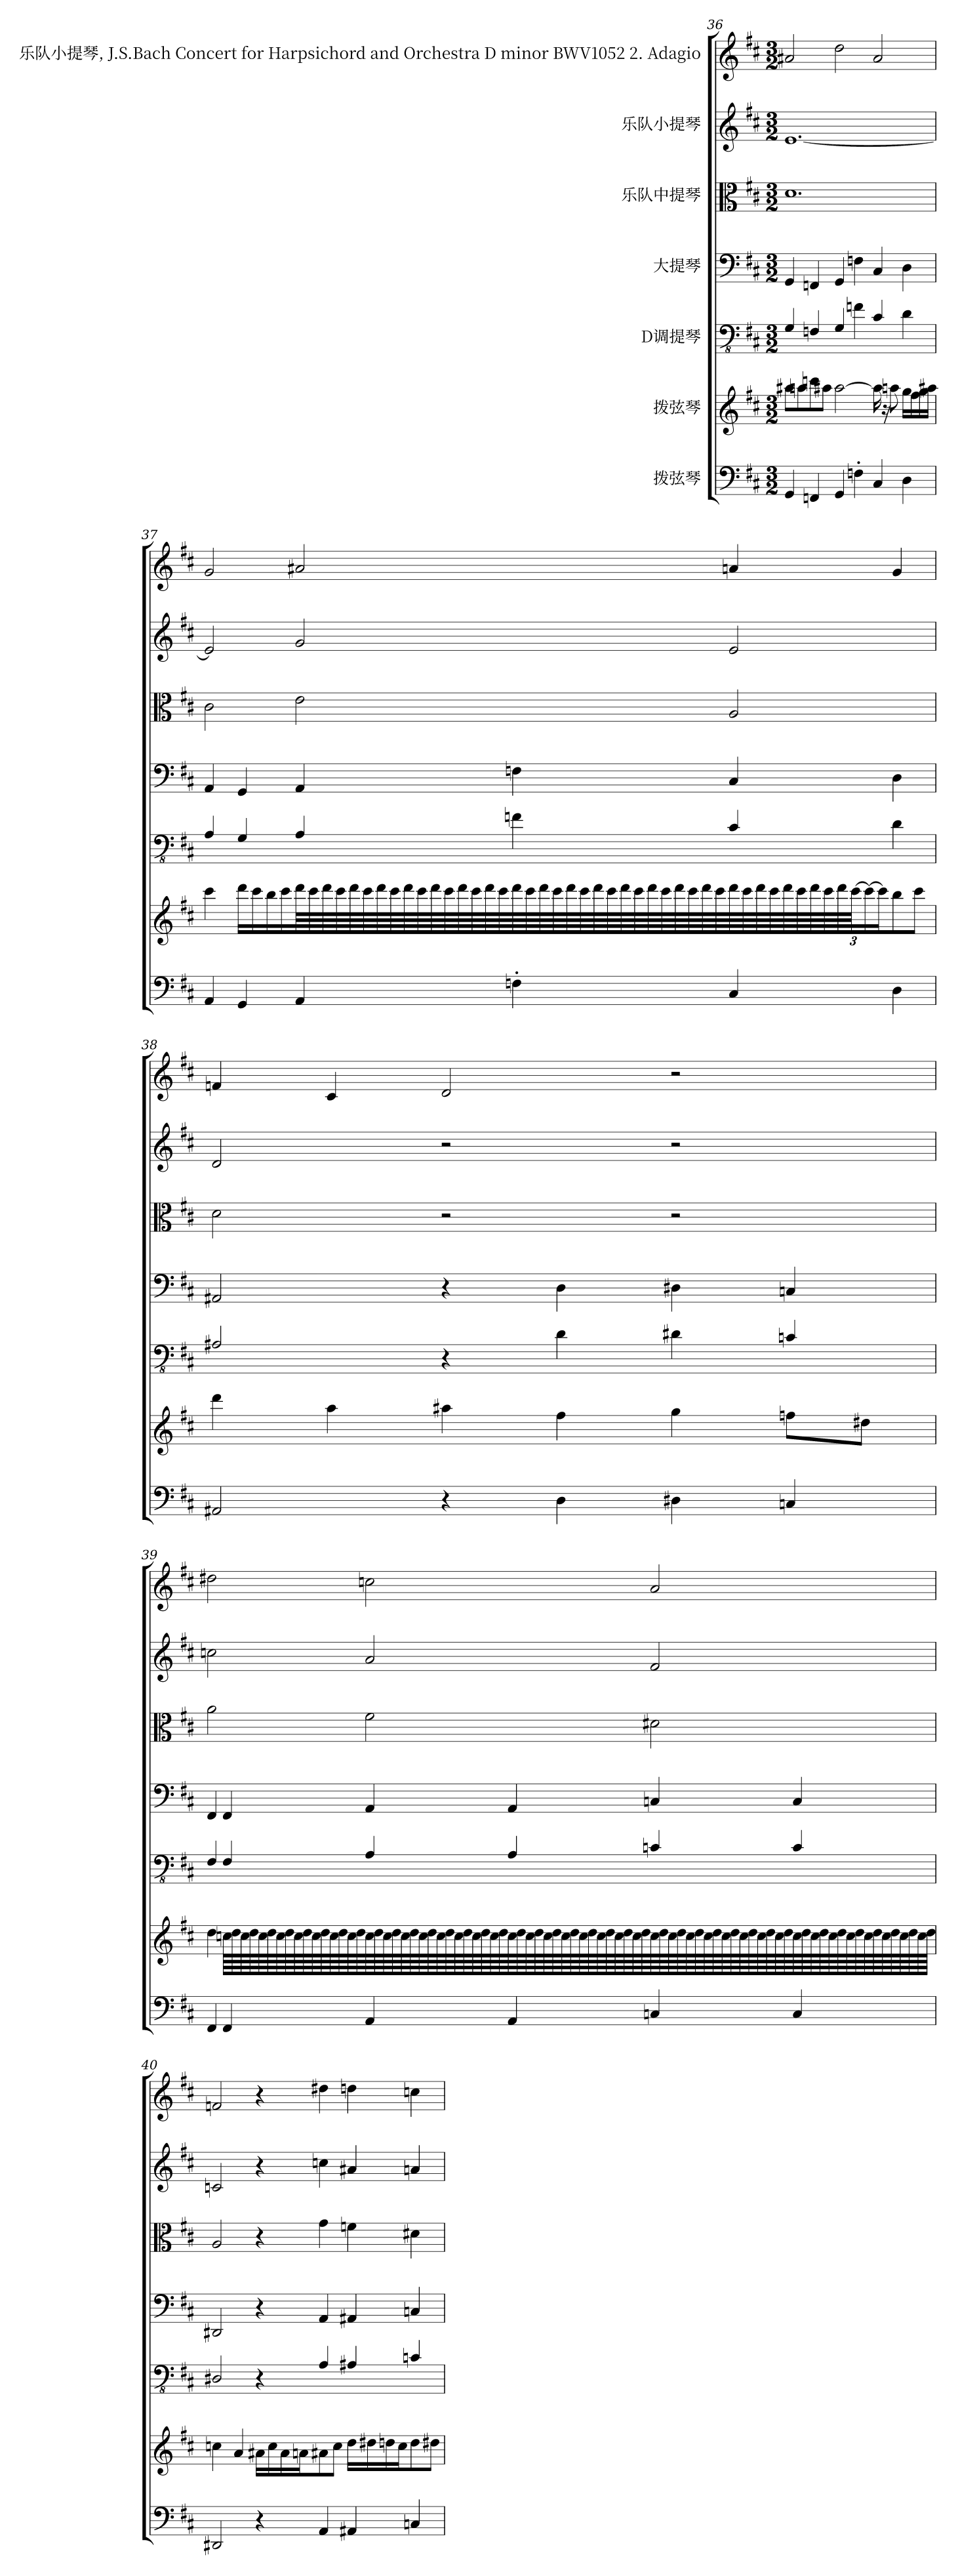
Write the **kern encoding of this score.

**kern	**kern	**kern	**kern	**kern	**kern	**kern
*part7	*part6	*part5	*part4	*part3	*part2	*part1
*staff7	*staff6	*staff5	*staff4	*staff3	*staff2	*staff1
*I"拨弦琴	*I"拨弦琴	*I"D调提琴	*I"大提琴	*I"乐队中提琴	*I"乐队小提琴	*I"乐队小提琴, J.S.Bach Concert for Harpsichord and Orchestra D minor BWV1052 2. Adagio
!!LO:PB:g=z
*clefF4	*clefG2	*clefFv4	*clefF4	*clefC3	*clefG2	*clefG2
*	*	*ITrd7c12	*	*	*	*
*k[f#c#]	*k[f#c#]	*k[f#c#]	*k[f#c#]	*k[f#c#]	*k[f#c#]	*k[f#c#]
*M3/2	*M3/2	*M3/2	*M3/2	*M3/2	*M3/2	*M3/2
=36	=36	=36	=36	=36	=36	=36
4GG/	8aa#X\L	4GGG/	4GG/	1.d	[1.e	2a#X/
.	8aan\	.	.	.	.	.
4FFn/	8cccn\	4FFFn/	4FFn/	.	.	.
.	8aa#X\J	.	.	.	.	.
4GG/	[2aa#\	4GGG/	4GG/	.	.	2dd\
4Fn'\	.	4FFn\	4Fn\	.	.	.
4C#/	16aa#\]	4CC#/	4C#/	.	.	2a#/
.	16r	.	.	.	.	.
.	8aan\	.	.	.	.	.
4D\	16gg\LL	4DD\	4D\	.	.	.
.	16ff#\	.	.	.	.	.
.	16gg\	.	.	.	.	.
.	16aa#X\JJ	.	.	.	.	.
!!LO:PB:g=z
=37	=37	=37	=37	=37	=37	=37
4AA/	4ccc#\	4AAA/	4AA/	2c#\	2e/]	2g/
4GG/	16ddd\LL	4GGG/	4GG/	.	.	.
.	16ccc#\	.	.	.	.	.
.	16bb\	.	.	.	.	.
.	16ccc#\	.	.	.	.	.
4AA/	64ddd\LL	4AAA/	4AA/	2e\	2g/	2a#X/
.	64ccc#\	.	.	.	.	.
.	64ddd\	.	.	.	.	.
.	64ccc#\	.	.	.	.	.
.	64ddd\	.	.	.	.	.
.	64ccc#\	.	.	.	.	.
.	64ddd\	.	.	.	.	.
.	64ccc#\	.	.	.	.	.
.	64ddd\	.	.	.	.	.
.	64ccc#\	.	.	.	.	.
.	64ddd\	.	.	.	.	.
.	64ccc#\	.	.	.	.	.
.	64ddd\	.	.	.	.	.
.	64ccc#\	.	.	.	.	.
.	64ddd\	.	.	.	.	.
.	64ccc#\	.	.	.	.	.
4Fn'\	64ddd\	4FFn\	4Fn\	.	.	.
.	64ccc#\	.	.	.	.	.
.	64ddd\	.	.	.	.	.
.	64ccc#\	.	.	.	.	.
.	64ddd\	.	.	.	.	.
.	64ccc#\	.	.	.	.	.
.	64ddd\	.	.	.	.	.
.	64ccc#\	.	.	.	.	.
.	64ddd\	.	.	.	.	.
.	64ccc#\	.	.	.	.	.
.	64ddd\	.	.	.	.	.
.	64ccc#\	.	.	.	.	.
.	64ddd\	.	.	.	.	.
.	64ccc#\	.	.	.	.	.
.	64ddd\	.	.	.	.	.
.	64ccc#\	.	.	.	.	.
4C#/	64ddd\	4CC#/	4C#/	2A/	2e/	4an/
.	64ccc#\	.	.	.	.	.
.	64ddd\	.	.	.	.	.
.	64ccc#\	.	.	.	.	.
.	64ddd\	.	.	.	.	.
.	64ccc#\	.	.	.	.	.
.	64ddd\	.	.	.	.	.
.	64ccc#\	.	.	.	.	.
*	*Xbrackettup	*	*	*	*	*
.	96ddd\	.	.	.	.	.
.	[96ccc#\JJ	.	.	.	.	.
.	24ccc#\_	.	.	.	.	.
.	16ccc#\J]	.	.	.	.	.
4D\	8bb\	4DD\	4D\	.	.	4g/
.	8ccc#\J	.	.	.	.	.
!!LO:PB:g=z
=38	=38	=38	=38	=38	=38	=38
2AA#X/	4ddd\	2AAA#X/	2AA#X/	2d\	2d/	4fn/
.	4aa\	.	.	.	.	4c#/
4r	4aa#X\	4r	4r	2r	2r	2d/
4D\	4ff#\	4DD\	4D\	.	.	.
4D#X\	4gg\	4DD#X\	4D#X\	2r	2r	2r
4Cn/	8ffn\L	4CCn/	4Cn/	.	.	.
.	8dd#X\J	.	.	.	.	.
!!LO:PB:g=z
=39	=39	=39	=39	=39	=39	=39
4FF#/	4dd\	4FFF#/	4FF#/	2a\	2ccn\	2dd#X\
4FF#/	64ccn\LLLL	4FFF#/	4FF#/	.	.	.
.	64dd\	.	.	.	.	.
.	64cc\	.	.	.	.	.
.	64dd\	.	.	.	.	.
.	64cc\	.	.	.	.	.
.	64dd\	.	.	.	.	.
.	64cc\	.	.	.	.	.
.	64dd\	.	.	.	.	.
.	64cc\	.	.	.	.	.
.	64dd\	.	.	.	.	.
.	64cc\	.	.	.	.	.
.	64dd\	.	.	.	.	.
.	64cc\	.	.	.	.	.
.	64dd\	.	.	.	.	.
.	64cc\	.	.	.	.	.
.	64dd\	.	.	.	.	.
4AA/	64cc\	4AAA/	4AA/	2f#\	2a/	2ccn\
.	64dd\	.	.	.	.	.
.	64cc\	.	.	.	.	.
.	64dd\	.	.	.	.	.
.	64cc\	.	.	.	.	.
.	64dd\	.	.	.	.	.
.	64cc\	.	.	.	.	.
.	64dd\	.	.	.	.	.
.	64cc\	.	.	.	.	.
.	64dd\	.	.	.	.	.
.	64cc\	.	.	.	.	.
.	64dd\	.	.	.	.	.
.	64cc\	.	.	.	.	.
.	64dd\	.	.	.	.	.
.	64cc\	.	.	.	.	.
.	64dd\	.	.	.	.	.
4AA/	64cc\	4AAA/	4AA/	.	.	.
.	64dd\	.	.	.	.	.
.	64cc\	.	.	.	.	.
.	64dd\	.	.	.	.	.
.	64cc\	.	.	.	.	.
.	64dd\	.	.	.	.	.
.	64cc\	.	.	.	.	.
.	64dd\	.	.	.	.	.
.	64cc\	.	.	.	.	.
.	64dd\	.	.	.	.	.
.	64cc\	.	.	.	.	.
.	64dd\	.	.	.	.	.
.	64cc\	.	.	.	.	.
.	64dd\	.	.	.	.	.
.	64cc\	.	.	.	.	.
.	64dd\	.	.	.	.	.
4Cn/	64cc\	4CCn/	4Cn/	2d#X\	2f#/	2a/
.	64dd\	.	.	.	.	.
.	64cc\	.	.	.	.	.
.	64dd\	.	.	.	.	.
.	64cc\	.	.	.	.	.
.	64dd\	.	.	.	.	.
.	64cc\	.	.	.	.	.
.	64dd\	.	.	.	.	.
.	64cc\	.	.	.	.	.
.	64dd\	.	.	.	.	.
.	64cc\	.	.	.	.	.
.	64dd\	.	.	.	.	.
.	64cc\	.	.	.	.	.
.	64dd\	.	.	.	.	.
.	64cc\	.	.	.	.	.
.	64dd\	.	.	.	.	.
4C/	64cc\	4CC/	4C/	.	.	.
.	64dd\	.	.	.	.	.
.	64cc\	.	.	.	.	.
.	64dd\	.	.	.	.	.
.	64cc\	.	.	.	.	.
.	64dd\	.	.	.	.	.
.	64cc\	.	.	.	.	.
.	64dd\	.	.	.	.	.
.	64cc\	.	.	.	.	.
.	64dd\	.	.	.	.	.
.	64cc\	.	.	.	.	.
.	64dd\	.	.	.	.	.
.	64cc\	.	.	.	.	.
.	64dd\	.	.	.	.	.
.	64cc\	.	.	.	.	.
.	64dd\JJJJ	.	.	.	.	.
!!LO:PB:g=z
=40	=40	=40	=40	=40	=40	=40
2DD#X/	4ccn\	2DDD#X/	2DD#X/	2A/	2cn/	2fn/
.	4a/	.	.	.	.	.
4r	16a#X\LL	4r	4r	4r	4r	4r
.	16cc\	.	.	.	.	.
.	16a#\	.	.	.	.	.
.	16an\J	.	.	.	.	.
4AA/	8a#X\	4AAA/	4AA/	4g\	4ccn\	4dd#X\
.	8cc\J	.	.	.	.	.
4AA#X/	16dd\LL	4AAA#X/	4AA#X/	4fn\	4a#X/	4ddn\
.	16dd#X\	.	.	.	.	.
.	16ddn\	.	.	.	.	.
.	16cc\J	.	.	.	.	.
4Cn/	8dd\	4CCn/	4Cn/	4d#X\	4an/	4ccn\
.	8dd#X\J	.	.	.	.	.
=	=	=	=	=	=	=
*-	*-	*-	*-	*-	*-	*-
